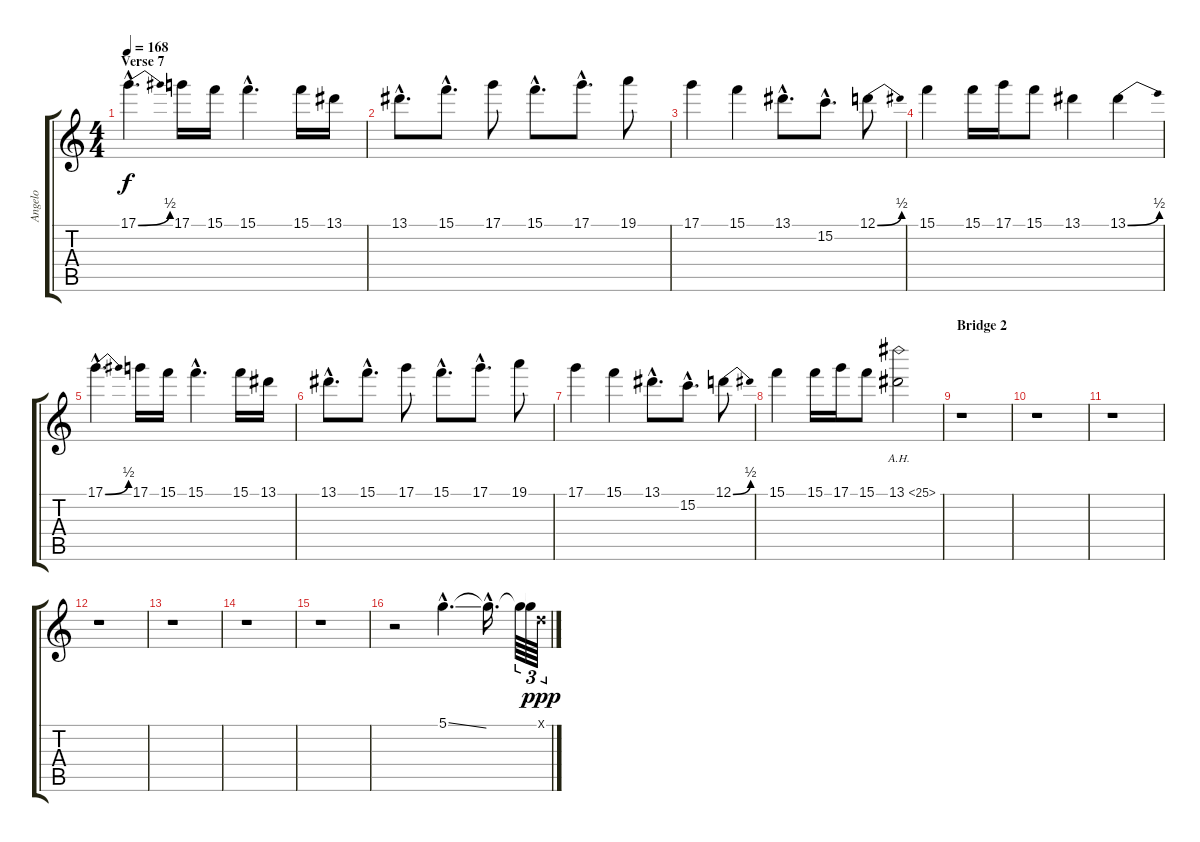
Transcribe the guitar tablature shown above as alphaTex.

\track ("Angelo" "Angelo") {instrument distortionguitar}
\staff {score tabs}
\tuning (D4 A3 F3 C3 G2 D2) {hide}
\ts (4 4)
\section ("" "Verse 7")
\tempo 168
\clef g2
\ks c
17.1{be (bend 0 0 60 2) hac}.4{d dy f} 17.1.16 15.1.16 15.1{hac}.4{d} 15.1.16 13.1.16 |
13.1{hac}.8{d} 15.1{hac}.8{d} 17.1.8 15.1{hac}.8{d} 17.1{hac}.8{d} 19.1.8 |
17.1.4 15.1.4 13.1{hac}.8{d} 15.2{hac}.8{d} 12.1{be (bend 0 0 60 2)}.8 |
15.1.4 15.1.16 17.1.16 15.1.8 13.1.4 13.1{be (bend 0 0 60 2)}.4 |
17.1{be (bend 0 0 60 2) hac}.4{d} 17.1.16 15.1.16 15.1{hac}.4{d} 15.1.16 13.1.16 |
13.1{hac}.8{d} 15.1{hac}.8{d} 17.1.8 15.1{hac}.8{d} 17.1{hac}.8{d} 19.1.8 |
17.1.4 15.1.4 13.1{hac}.8{d} 15.2{hac}.8{d} 12.1{be (bend 0 0 60 2)}.8 |
15.1.4 15.1.16 17.1.16 15.1.8 13.1{ah 12}.2 |
\section ("" "Bridge 2")
r.1 |
r.1 |
r.1 |
r.1 |
r.1 |
r.1 |
r.1 |
r.2 5.1{ss hac}.4{d} 5.1{hac t}.16{d} 5.1{t}.64{tu (3 2)} 5.1{t}.64{tu (3 2)} 0.1{x}.64{tu (3 2) dy ppp}
